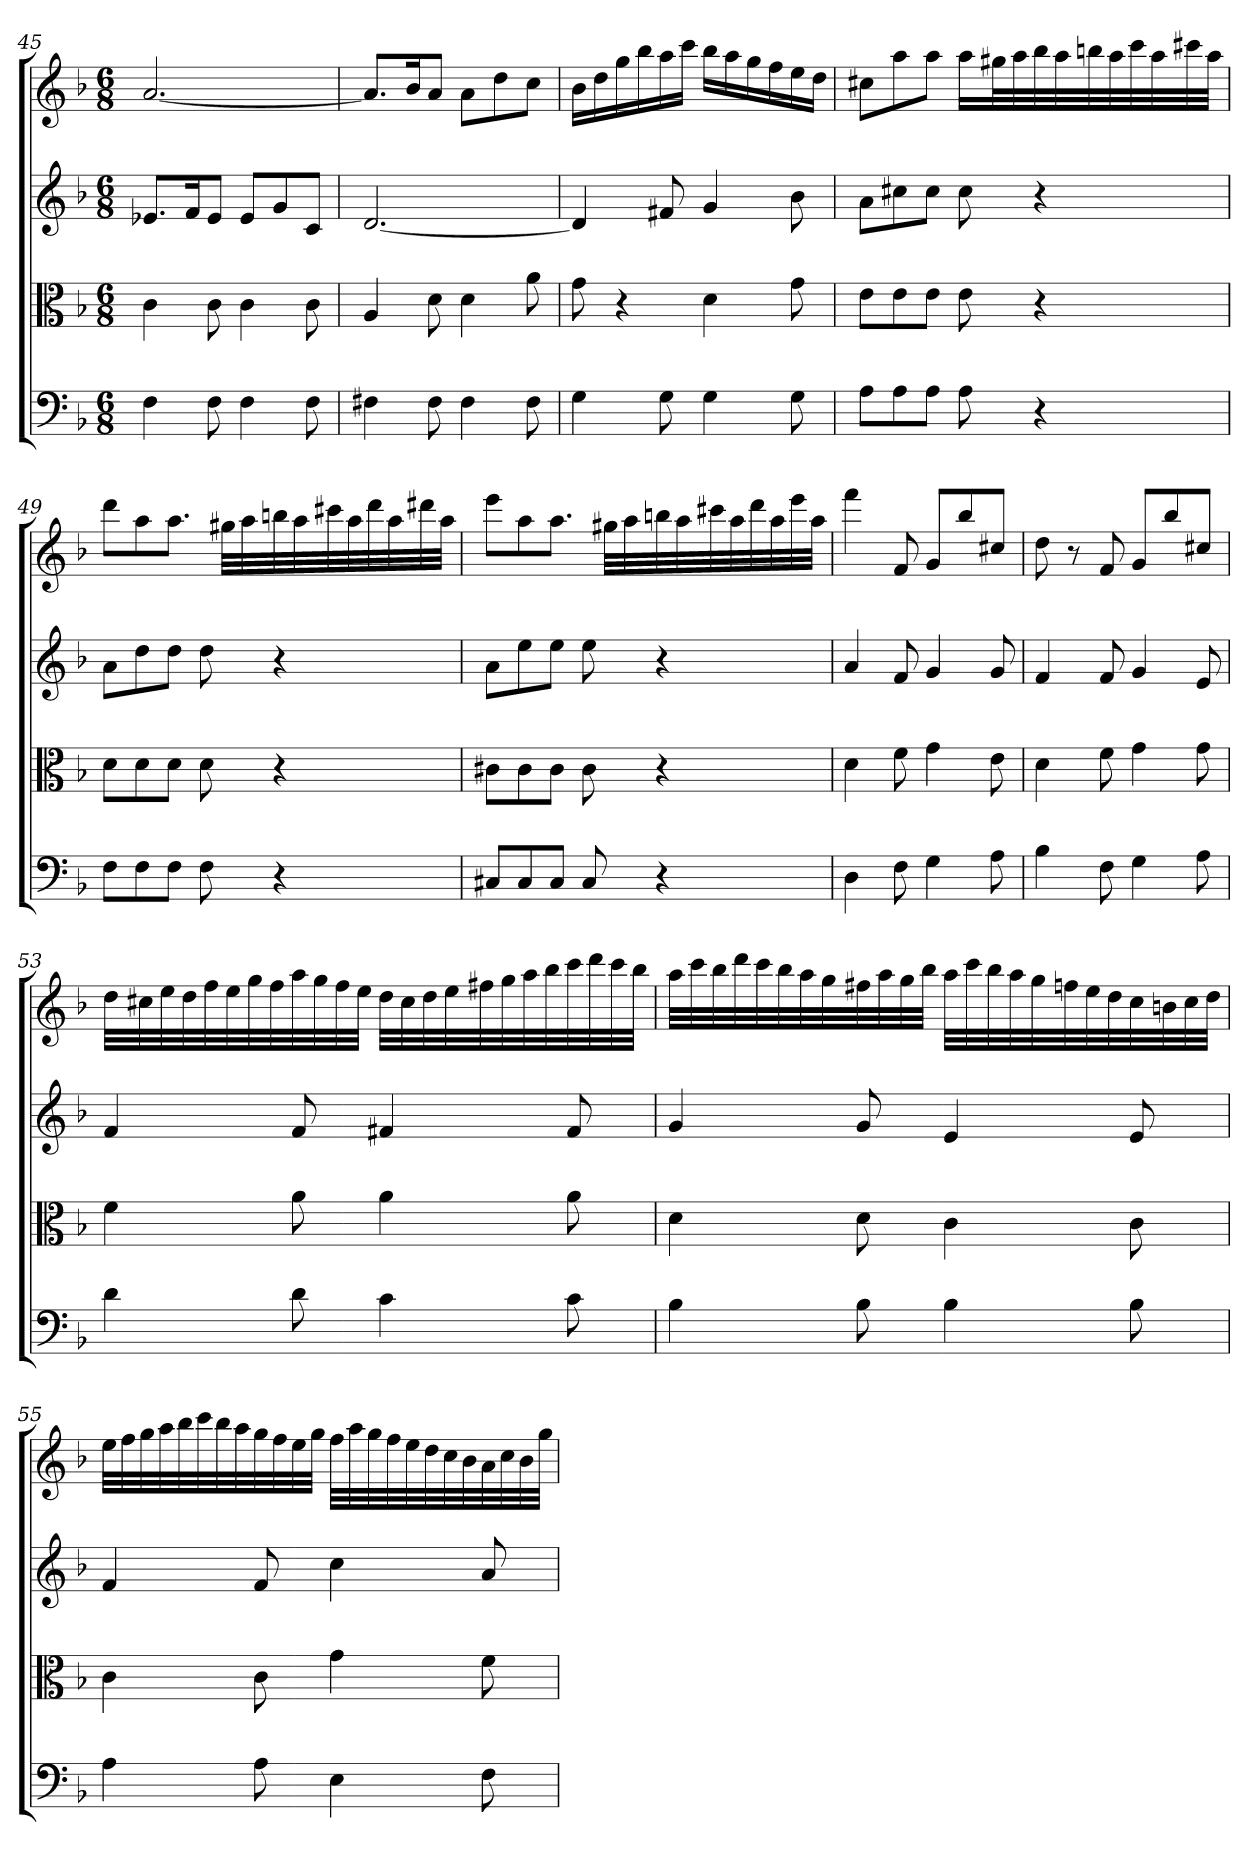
**kern	**kern	**kern	**kern
*part4	*part3	*part2	*part1
*staff4	*staff3	*staff2	*staff1
*clefF4	*clefC3	*clefG2	*clefG2
*k[b-]	*k[b-]	*k[b-]	*k[b-]
*F:	*F:	*F:	*F:
*M6/8	*M6/8	*M6/8	*M6/8
=45	=45	=45	=45
4F	4c	8.e-X/L	[2.a
.	.	16f/K	.
8F	8c	8e-/J	.
4F	4c	8e-/L	.
.	.	8g/	.
8F	8c	8c/J	.
=46	=46	=46	=46
4F#X	4A	[2.d	8.a/L]
.	.	.	16b-/K
8F#	8d	.	8a/J
4F#	4d	.	8a\L
.	.	.	8dd\
8F#	8a	.	8cc\J
=47	=47	=47	=47
4G	8g	4d]	16b-\LL
.	.	.	16dd\
.	4r	.	16gg\
.	.	.	16bb-\
8G	.	8f#X	16aa\
.	.	.	16ccc\JJ
4G	4d	4g	16bb-\LL
.	.	.	16aa\
.	.	.	16gg\
.	.	.	16ff\
8G	8g	8b-	16ee\
.	.	.	16dd\JJ
=48	=48	=48	=48
8A\L	8e\L	8a\L	8cc#X\L
8A\	8e\	8cc#X\	8aa\
8A\J	8e\J	8cc#\J	8aa\J
8A	8e	8cc#	16aa\LL
.	.	.	32gg#X\L
.	.	.	32aa\
4r	4r	4r	32bb-\
.	.	.	32aa\
.	.	.	32bbn\
.	.	.	32aa\
.	.	.	32ccc\
.	.	.	32aa\
.	.	.	32ccc#X\
.	.	.	32aa\JJJ
=49	=49	=49	=49
8F\L	8d\L	8a\L	8ddd\L
8F\	8d\	8dd\	8aa\
8F\J	8d\J	8dd\J	8.aa\J
8F	8d	8dd	.
.	.	.	32gg#X\LLL
.	.	.	32aa\
4r	4r	4r	32bbn\
.	.	.	32aa\
.	.	.	32ccc#X\
.	.	.	32aa\
.	.	.	32ddd\
.	.	.	32aa\
.	.	.	32ddd#X\
.	.	.	32aa\JJJ
=50	=50	=50	=50
8C#X/L	8c#X\L	8a\L	8eee\L
8C#/	8c#\	8ee\	8aa\
8C#/J	8c#\J	8ee\J	8.aa\J
8C#	8c#	8ee	.
.	.	.	32gg#X\LLL
.	.	.	32aa\
4r	4r	4r	32bbn\
.	.	.	32aa\
.	.	.	32ccc#X\
.	.	.	32aa\
.	.	.	32ddd\
.	.	.	32aa\
.	.	.	32eee\
.	.	.	32aa\JJJ
=51	=51	=51	=51
4D	4d	4a	4fff
8F	8f	8f	8f
4G	4g	4g	8g/L
.	.	.	8bb-/
8A	8e	8g	8cc#X/J
=52	=52	=52	=52
4B-	4d	4f	8dd
.	.	.	8r
8F	8f	8f	8f
4G	4g	4g	8g/L
.	.	.	8bb-/
8A	8g	8e	8cc#X/J
=53	=53	=53	=53
4d	4f	4f	32dd\LLL
.	.	.	32cc#X\
.	.	.	32ee\
.	.	.	32dd\
.	.	.	32ff\
.	.	.	32ee\
.	.	.	32gg\
.	.	.	32ff\
8d	8a	8f	32aa\
.	.	.	32gg\
.	.	.	32ff\
.	.	.	32ee\JJJ
4c	4a	4f#X	32dd\LLL
.	.	.	32cc#\
.	.	.	32dd\
.	.	.	32ee\
.	.	.	32ff#X\
.	.	.	32gg\
.	.	.	32aa\
.	.	.	32bb-\
8c	8a	8f#	32ccc\
.	.	.	32ddd\
.	.	.	32ccc\
.	.	.	32bb-\JJJ
=54	=54	=54	=54
4B-	4d	4g	32aa\LLL
.	.	.	32ccc\
.	.	.	32bb-\
.	.	.	32ddd\
.	.	.	32ccc\
.	.	.	32bb-\
.	.	.	32aa\
.	.	.	32gg\
8B-	8d	8g	32ff#X\
.	.	.	32aa\
.	.	.	32gg\
.	.	.	32bb-\JJJ
4B-	4c	4e	32aa\LLL
.	.	.	32ccc\
.	.	.	32bb-\
.	.	.	32aa\
.	.	.	32gg\
.	.	.	32ffn\
.	.	.	32ee\
.	.	.	32dd\
8B-	8c	8e	32cc\
.	.	.	32bn\
.	.	.	32cc\
.	.	.	32dd\JJJ
=55	=55	=55	=55
4A	4c	4f	32ee\LLL
.	.	.	32ff\
.	.	.	32gg\
.	.	.	32aa\
.	.	.	32bb-\
.	.	.	32ccc\
.	.	.	32bb-\
.	.	.	32aa\
8A	8c	8f	32gg\
.	.	.	32ff\
.	.	.	32ee\
.	.	.	32gg\JJJ
4E	4g	4cc	32ff\LLL
.	.	.	32aa\
.	.	.	32gg\
.	.	.	32ff\
.	.	.	32ee\
.	.	.	32dd\
.	.	.	32cc\
.	.	.	32b-\
8F	8f	8a	32a\
.	.	.	32cc\
.	.	.	32b-\
.	.	.	32gg\JJJ
=	=	=	=
*-	*-	*-	*-
